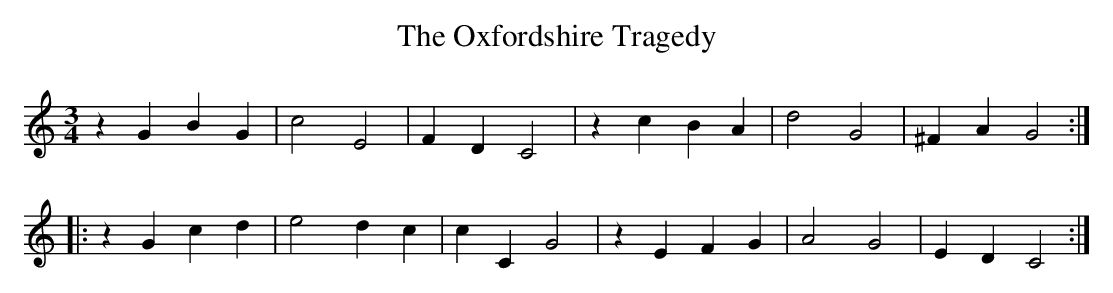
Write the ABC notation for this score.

X:1
T:Oxfordshire Tragedy, The
M:3/4
L:1/8
K:C
z2G2B2G2|c4 E4|F2D2C4|z2 c2B2A2|d4 G4|^F2A2G4:|
|:z2G2c2d2|e4 d2c2|c2C2G4|z2 E2F2G2|A4G4|E2D2C4:|]
